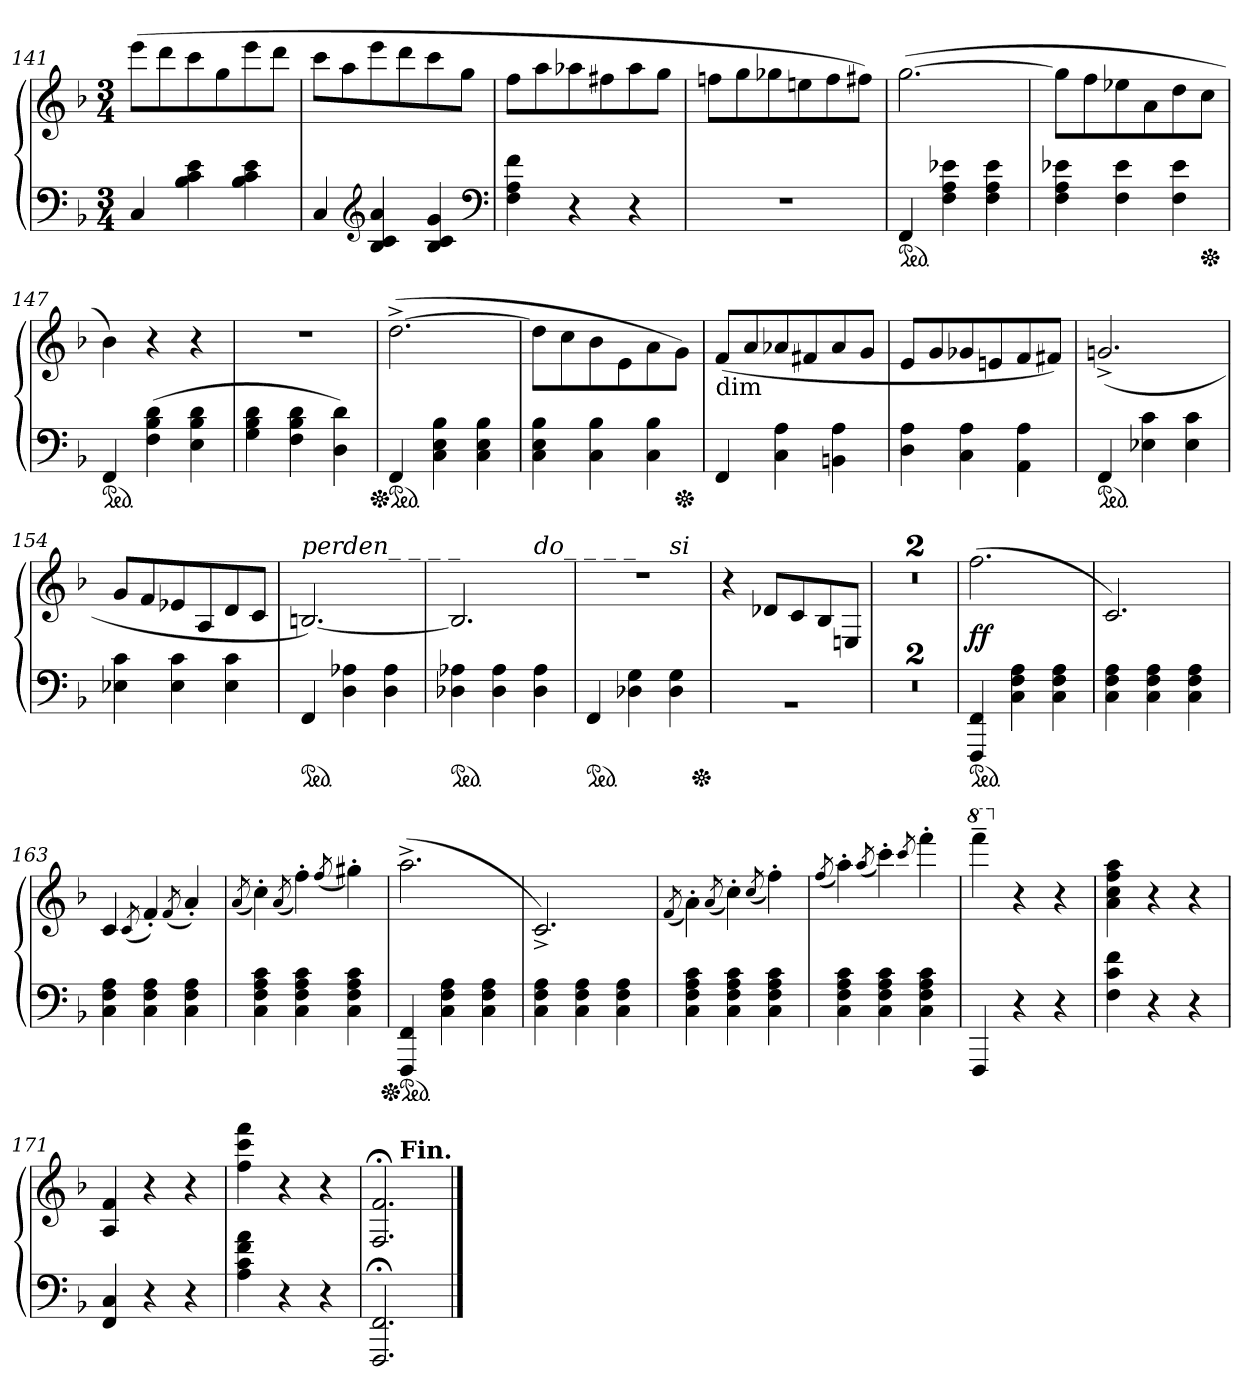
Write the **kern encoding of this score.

**kern	**kern	**dynam
*part1	*part1	*part1
*staff2	*staff1	*staff1/2
*clefF4	*clefG2	*
*k[b-]	*k[b-]	*
*M3/4	*M3/4	*
=141	=141	=141
4C/	(8eeeL	.
.	8ddd	.
4B- 4c 4e	8ccc	.
.	8gg	.
4B- 4c 4e	8eee	.
.	8dddJ	.
=142	=142	=142
4C/	8cccL	.
.	8aa	.
*clefG2	*	*
4B- 4c 4a	8eee	.
.	8ddd	.
4B- 4c 4g	8ccc	.
.	8ggJ	.
*clefF4	*	*
=143	=143	=143
4F 4A 4f	8ffL	.
.	8aa	.
4r	8aa-X	.
.	8ff#X	.
4r	8aa-	.
.	8ggJ	.
=144	=144	=144
2.rF	8ffnL	.
.	8gg	.
.	8gg-X	.
.	8een	.
.	8ff	.
.	8ff#XJ)	.
=145	=145	=145
*ped	*	*
4FF	([2.gg	.
4F 4A 4e-X	.	.
4F 4A 4e-	.	.
=146	=146	=146
4F 4A 4e-X	8ggL]	.
.	8ff	.
4F 4e-	8ee-X	.
.	8a	.
4F 4e-	8dd	.
*Xped	*	*
.	8ccJ	.
=147	=147	=147
*ped	*	*
4FF	4b-)	.
(4F 4B- 4d	4r	.
4E 4B- 4d	4r	.
=148	=148	=148
4G 4B- 4d	2.rdd	.
4F 4B- 4d	.	.
4D 4d)	.	.
=149	=149	=149
*Xped	*	*
*ped	*	*
4FF	([2.dd^<	.
4C 4E 4B-	.	.
4C 4E 4B-	.	.
=150	=150	=150
4C 4E 4B-	8dd\L]	.
.	8cc	.
4C 4B-	8b-	.
.	8e	.
4C 4B-	8a	.
*Xped	*	*
.	8gJ)	.
=151	=151	=151
!	!LO:TX:b:t=dim	!
4FF	(<8fL	.
.	8a	.
4C 4A	8a-X	.
.	8f#X	.
4BBn 4A	8a-	.
.	8gJ	.
=152	=152	=152
4D 4A	8eL	.
.	8g	.
4C 4A	8g-X	.
.	8en	.
4AA 4A	8f	.
.	8f#XJ)	.
=153	=153	=153
*ped	*	*
4FF	(2.gn^	.
4E-X 4c	.	.
4E- 4c	.	.
=154	=154	=154
4E-X 4c	8gL	.
.	8f	.
4E- 4c	8e-X	.
.	8A	.
4E- 4c	8d	.
.	8cJ	.
=155	=155	=155
!	!LO:TX:a:i:t=perden_ _ _ _	!
*ped	*	*
4FF	[2.Bn)	.
4D 4A-X	.	.
4D 4A-	.	.
=156	=156	=156
*	*^	*
*ped	*	*	*
4D-X 4A-X	2.B]	2ryy	.
4D- 4A-	.	.	.
!	!	!LO:TX:a:i:t=do_ _ _ _	!
4D- 4A-	.	4ryy	.
=157	=157	=157	=157
*ped	*	*	*
4FF	2.rdd	2ryy	.
4D-X 4G	.	.	.
!	!	!LO:TX:a:i:t=si	!
4D- 4G	.	4ryy	.
*Xped	*	*	*
*	*v	*v	*
=158	=158	=158
2.rBB	4r	.
.	8d-XL	.
.	8c	.
.	8B-/	.
.	8En/J	.
=159	=159	=159
2.rF	2.r	.
=160	=160	=160
2.rF	2.r	.
=161	=161	=161
*ped	*	*
4FFF 4FF	(2.ff	ff
4C 4F 4A	.	.
4C 4F 4A	.	.
=162	=162	=162
4C 4F 4A	2.c)	.
4C 4F 4A	.	.
4C 4F 4A	.	.
=163	=163	=163
4C 4F 4A	4c	.
.	(<8qc/	.
4C 4F 4A	4f')	.
.	(8qf/	.
4C 4F 4A	4a')	.
=164	=164	=164
.	(<8qa/	.
4C 4F 4A 4c	4cc')	.
.	(<8qa/	.
4C 4F 4A 4c	4ff')	.
.	(<8qff/	.
4C 4F 4A 4c	4gg#X')	.
=165	=165	=165
*Xped	*	*
*ped	*	*
4FFF 4FF	(2.aa^<	.
4C 4F 4A	.	.
4C 4F 4A	.	.
=166	=166	=166
4C 4F 4A	2.c^)	.
4C 4F 4A	.	.
4C 4F 4A	.	.
=167	=167	=167
.	(<8qf/	.
4C 4F 4A 4c	4a'\)	.
.	(<8qa/	.
4C 4F 4A 4c	4cc')	.
.	(<8qcc/	.
4C 4F 4A 4c	4ff')	.
=168	=168	=168
.	(<8qff/	.
4C 4F 4A 4c	4aa')	.
.	(<8qaa/	.
4C 4F 4A 4c	4ccc')	.
.	8qccc/	.
4C 4F 4A 4c	4fff'	.
=169	=169	=169
*	*8va	*
4FFF	4ffff~	.
*	*X8va	*
4r	4r	.
4r	4r	.
=170	=170	=170
4F 4c 4f	4a 4cc 4ff 4aa	.
4r	4r	.
4r	4r	.
=171	=171	=171
4FF 4C	4A 4f	.
4r	4r	.
4r	4r	.
=172	=172	=172
4A 4c 4f 4a	4ff 4ccc 4fff	.
4r	4r	.
4r	4r	.
=173	=173	=173
2.FFF;< 2.FF;<	2.F;< 2.f;<	.
!	!LO:TX:a:B:t=Fin.	!
==	==	==
*-	*-	*-
